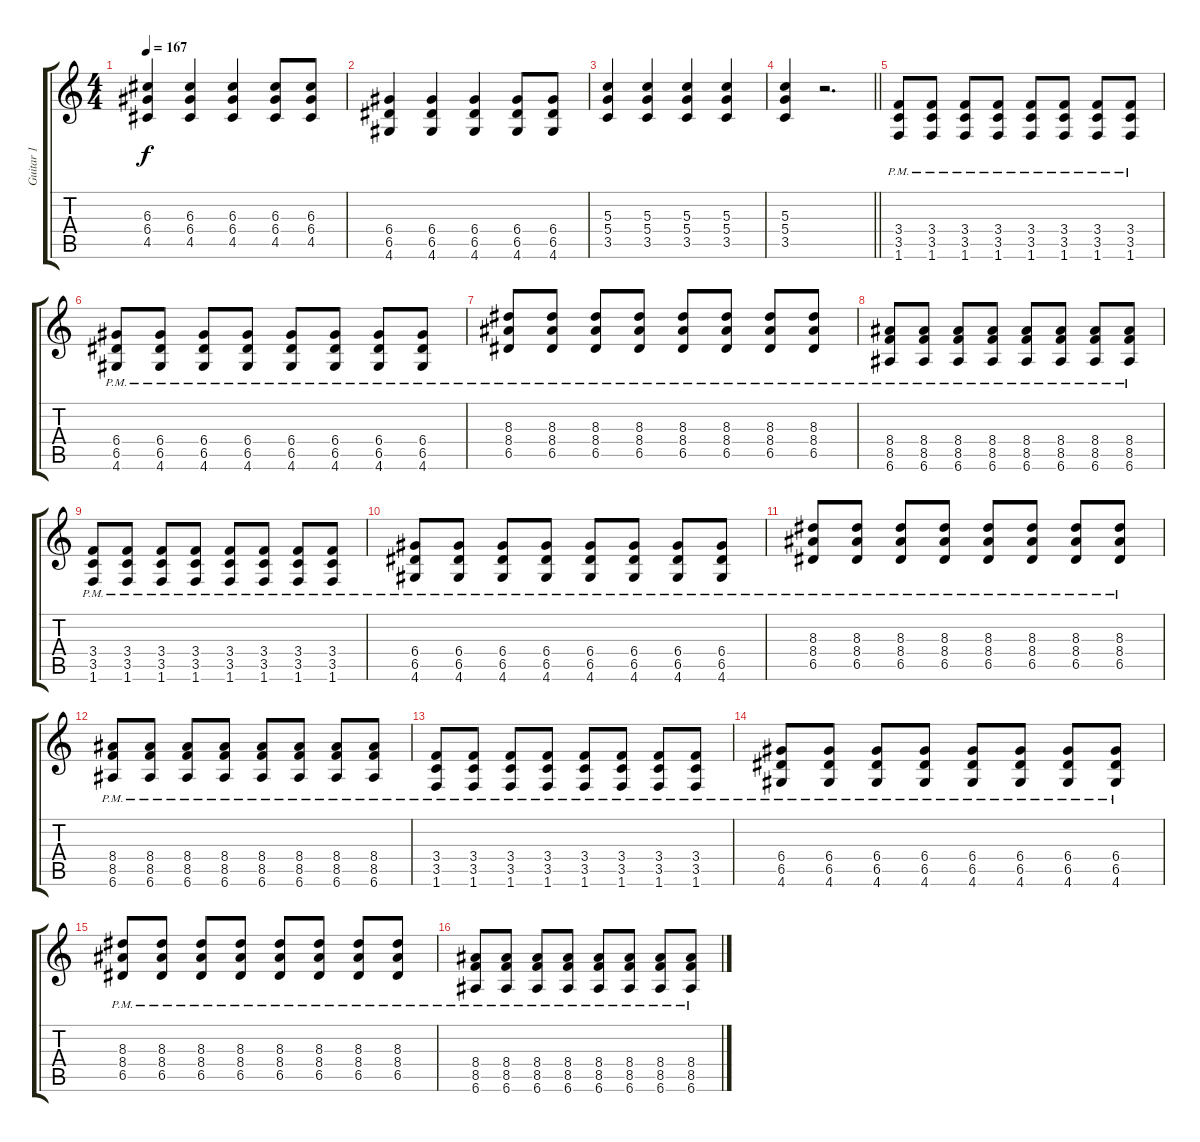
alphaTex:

\track ("Guitar 1" "Guitar 1") {instrument overdrivenguitar}
\staff {score tabs}
\tuning (E4 B3 G3 D3 A2 E2) {hide}
\ts (4 4)
\tempo 167
\clef g2
\ks c
(6.3 6.4 4.5).4{dy f} (6.3 6.4 4.5).4 (6.3 6.4 4.5).4 (6.3 6.4 4.5).8 (6.3 6.4 4.5).8 |
(6.4 6.5 4.6).4 (6.4 6.5 4.6).4 (6.4 6.5 4.6).4 (6.4 6.5 4.6).8 (6.4 6.5 4.6).8 |
(5.3 5.4 3.5).4 (5.3 5.4 3.5).4 (5.3 5.4 3.5).4 (5.3 5.4 3.5).4 |
\barLineRight lightlight
(5.3 5.4 3.5).4 r.2{d} |
(3.4{pm} 3.5{pm} 1.6{pm}).8{volume 12 instrument overdrivenguitar} (3.4{pm} 3.5{pm} 1.6{pm}).8 (3.4{pm} 3.5{pm} 1.6{pm}).8 (3.4{pm} 3.5{pm} 1.6{pm}).8 (3.4{pm} 3.5{pm} 1.6{pm}).8 (3.4{pm} 3.5{pm} 1.6{pm}).8 (3.4{pm} 3.5{pm} 1.6{pm}).8 (3.4{pm} 3.5{pm} 1.6{pm}).8 |
(6.4{pm} 6.5{pm} 4.6{pm}).8 (6.4{pm} 6.5{pm} 4.6{pm}).8 (6.4{pm} 6.5{pm} 4.6{pm}).8 (6.4{pm} 6.5{pm} 4.6{pm}).8 (6.4{pm} 6.5{pm} 4.6{pm}).8 (6.4{pm} 6.5{pm} 4.6{pm}).8 (6.4{pm} 6.5{pm} 4.6{pm}).8 (6.4{pm} 6.5{pm} 4.6{pm}).8 |
(8.3{pm} 8.4{pm} 6.5{pm}).8 (8.3{pm} 8.4{pm} 6.5{pm}).8 (8.3{pm} 8.4{pm} 6.5{pm}).8 (8.3{pm} 8.4{pm} 6.5{pm}).8 (8.3{pm} 8.4{pm} 6.5{pm}).8 (8.3{pm} 8.4{pm} 6.5{pm}).8 (8.3{pm} 8.4{pm} 6.5{pm}).8 (8.3{pm} 8.4{pm} 6.5{pm}).8 |
(8.4{pm} 8.5{pm} 6.6{pm}).8 (8.4{pm} 8.5{pm} 6.6{pm}).8 (8.4{pm} 8.5{pm} 6.6{pm}).8 (8.4{pm} 8.5{pm} 6.6{pm}).8 (8.4{pm} 8.5{pm} 6.6{pm}).8 (8.4{pm} 8.5{pm} 6.6{pm}).8 (8.4{pm} 8.5{pm} 6.6{pm}).8 (8.4{pm} 8.5{pm} 6.6{pm}).8 |
(3.4{pm} 3.5{pm} 1.6{pm}).8 (3.4{pm} 3.5{pm} 1.6{pm}).8 (3.4{pm} 3.5{pm} 1.6{pm}).8 (3.4{pm} 3.5{pm} 1.6{pm}).8 (3.4{pm} 3.5{pm} 1.6{pm}).8 (3.4{pm} 3.5{pm} 1.6{pm}).8 (3.4{pm} 3.5{pm} 1.6{pm}).8 (3.4{pm} 3.5{pm} 1.6{pm}).8 |
(6.4{pm} 6.5{pm} 4.6{pm}).8 (6.4{pm} 6.5{pm} 4.6{pm}).8 (6.4{pm} 6.5{pm} 4.6{pm}).8 (6.4{pm} 6.5{pm} 4.6{pm}).8 (6.4{pm} 6.5{pm} 4.6{pm}).8 (6.4{pm} 6.5{pm} 4.6{pm}).8 (6.4{pm} 6.5{pm} 4.6{pm}).8 (6.4{pm} 6.5{pm} 4.6{pm}).8 |
(8.3{pm} 8.4{pm} 6.5{pm}).8 (8.3{pm} 8.4{pm} 6.5{pm}).8 (8.3{pm} 8.4{pm} 6.5{pm}).8 (8.3{pm} 8.4{pm} 6.5{pm}).8 (8.3{pm} 8.4{pm} 6.5{pm}).8 (8.3{pm} 8.4{pm} 6.5{pm}).8 (8.3{pm} 8.4{pm} 6.5{pm}).8 (8.3{pm} 8.4{pm} 6.5{pm}).8 |
(8.4{pm} 8.5{pm} 6.6{pm}).8 (8.4{pm} 8.5{pm} 6.6{pm}).8 (8.4{pm} 8.5{pm} 6.6{pm}).8 (8.4{pm} 8.5{pm} 6.6{pm}).8 (8.4{pm} 8.5{pm} 6.6{pm}).8 (8.4{pm} 8.5{pm} 6.6{pm}).8 (8.4{pm} 8.5{pm} 6.6{pm}).8 (8.4{pm} 8.5{pm} 6.6{pm}).8 |
(3.4{pm} 3.5{pm} 1.6{pm}).8 (3.4{pm} 3.5{pm} 1.6{pm}).8 (3.4{pm} 3.5{pm} 1.6{pm}).8 (3.4{pm} 3.5{pm} 1.6{pm}).8 (3.4{pm} 3.5{pm} 1.6{pm}).8 (3.4{pm} 3.5{pm} 1.6{pm}).8 (3.4{pm} 3.5{pm} 1.6{pm}).8 (3.4{pm} 3.5{pm} 1.6{pm}).8 |
(6.4{pm} 6.5{pm} 4.6{pm}).8 (6.4{pm} 6.5{pm} 4.6{pm}).8 (6.4{pm} 6.5{pm} 4.6{pm}).8 (6.4{pm} 6.5{pm} 4.6{pm}).8 (6.4{pm} 6.5{pm} 4.6{pm}).8 (6.4{pm} 6.5{pm} 4.6{pm}).8 (6.4{pm} 6.5{pm} 4.6{pm}).8 (6.4{pm} 6.5{pm} 4.6{pm}).8 |
(8.3{pm} 8.4{pm} 6.5{pm}).8 (8.3{pm} 8.4{pm} 6.5{pm}).8 (8.3{pm} 8.4{pm} 6.5{pm}).8 (8.3{pm} 8.4{pm} 6.5{pm}).8 (8.3{pm} 8.4{pm} 6.5{pm}).8 (8.3{pm} 8.4{pm} 6.5{pm}).8 (8.3{pm} 8.4{pm} 6.5{pm}).8 (8.3{pm} 8.4{pm} 6.5{pm}).8 |
(8.4{pm} 8.5{pm} 6.6{pm}).8 (8.4{pm} 8.5{pm} 6.6{pm}).8 (8.4{pm} 8.5{pm} 6.6{pm}).8 (8.4{pm} 8.5{pm} 6.6{pm}).8 (8.4{pm} 8.5{pm} 6.6{pm}).8 (8.4{pm} 8.5{pm} 6.6{pm}).8 (8.4{pm} 8.5{pm} 6.6{pm}).8 (8.4{pm} 8.5{pm} 6.6{pm}).8
